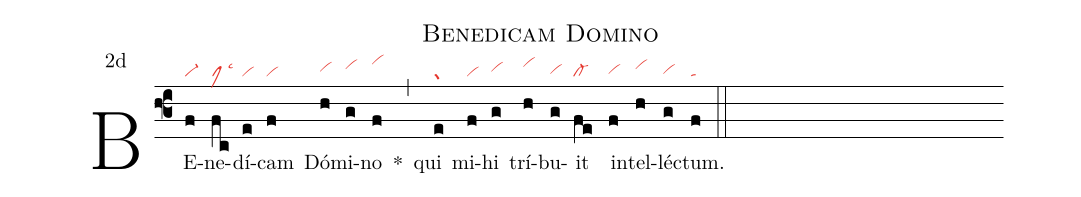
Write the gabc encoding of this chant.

name:Benedicam Domino;
mode:2;
office-part: Officium Lectionis Ant 2;
annotation: 2d;
nabc-lines: 1;
%%
(f3)
BE(f|vi-)ne(fc|clMlsc3)dí(e|vi)cam(f|vi) Dó(h|vihh)mi(g|vihi)no(f|vihk) *(,)
qui(e|gr) mi(f|vi)hi(g|vihh) trí(h|vihj)bu(g|vihg)it(fe|cl-) in(f|vihg)tel(h|vihi)lé(g|vihg)ctum.(f|ta) (::)
